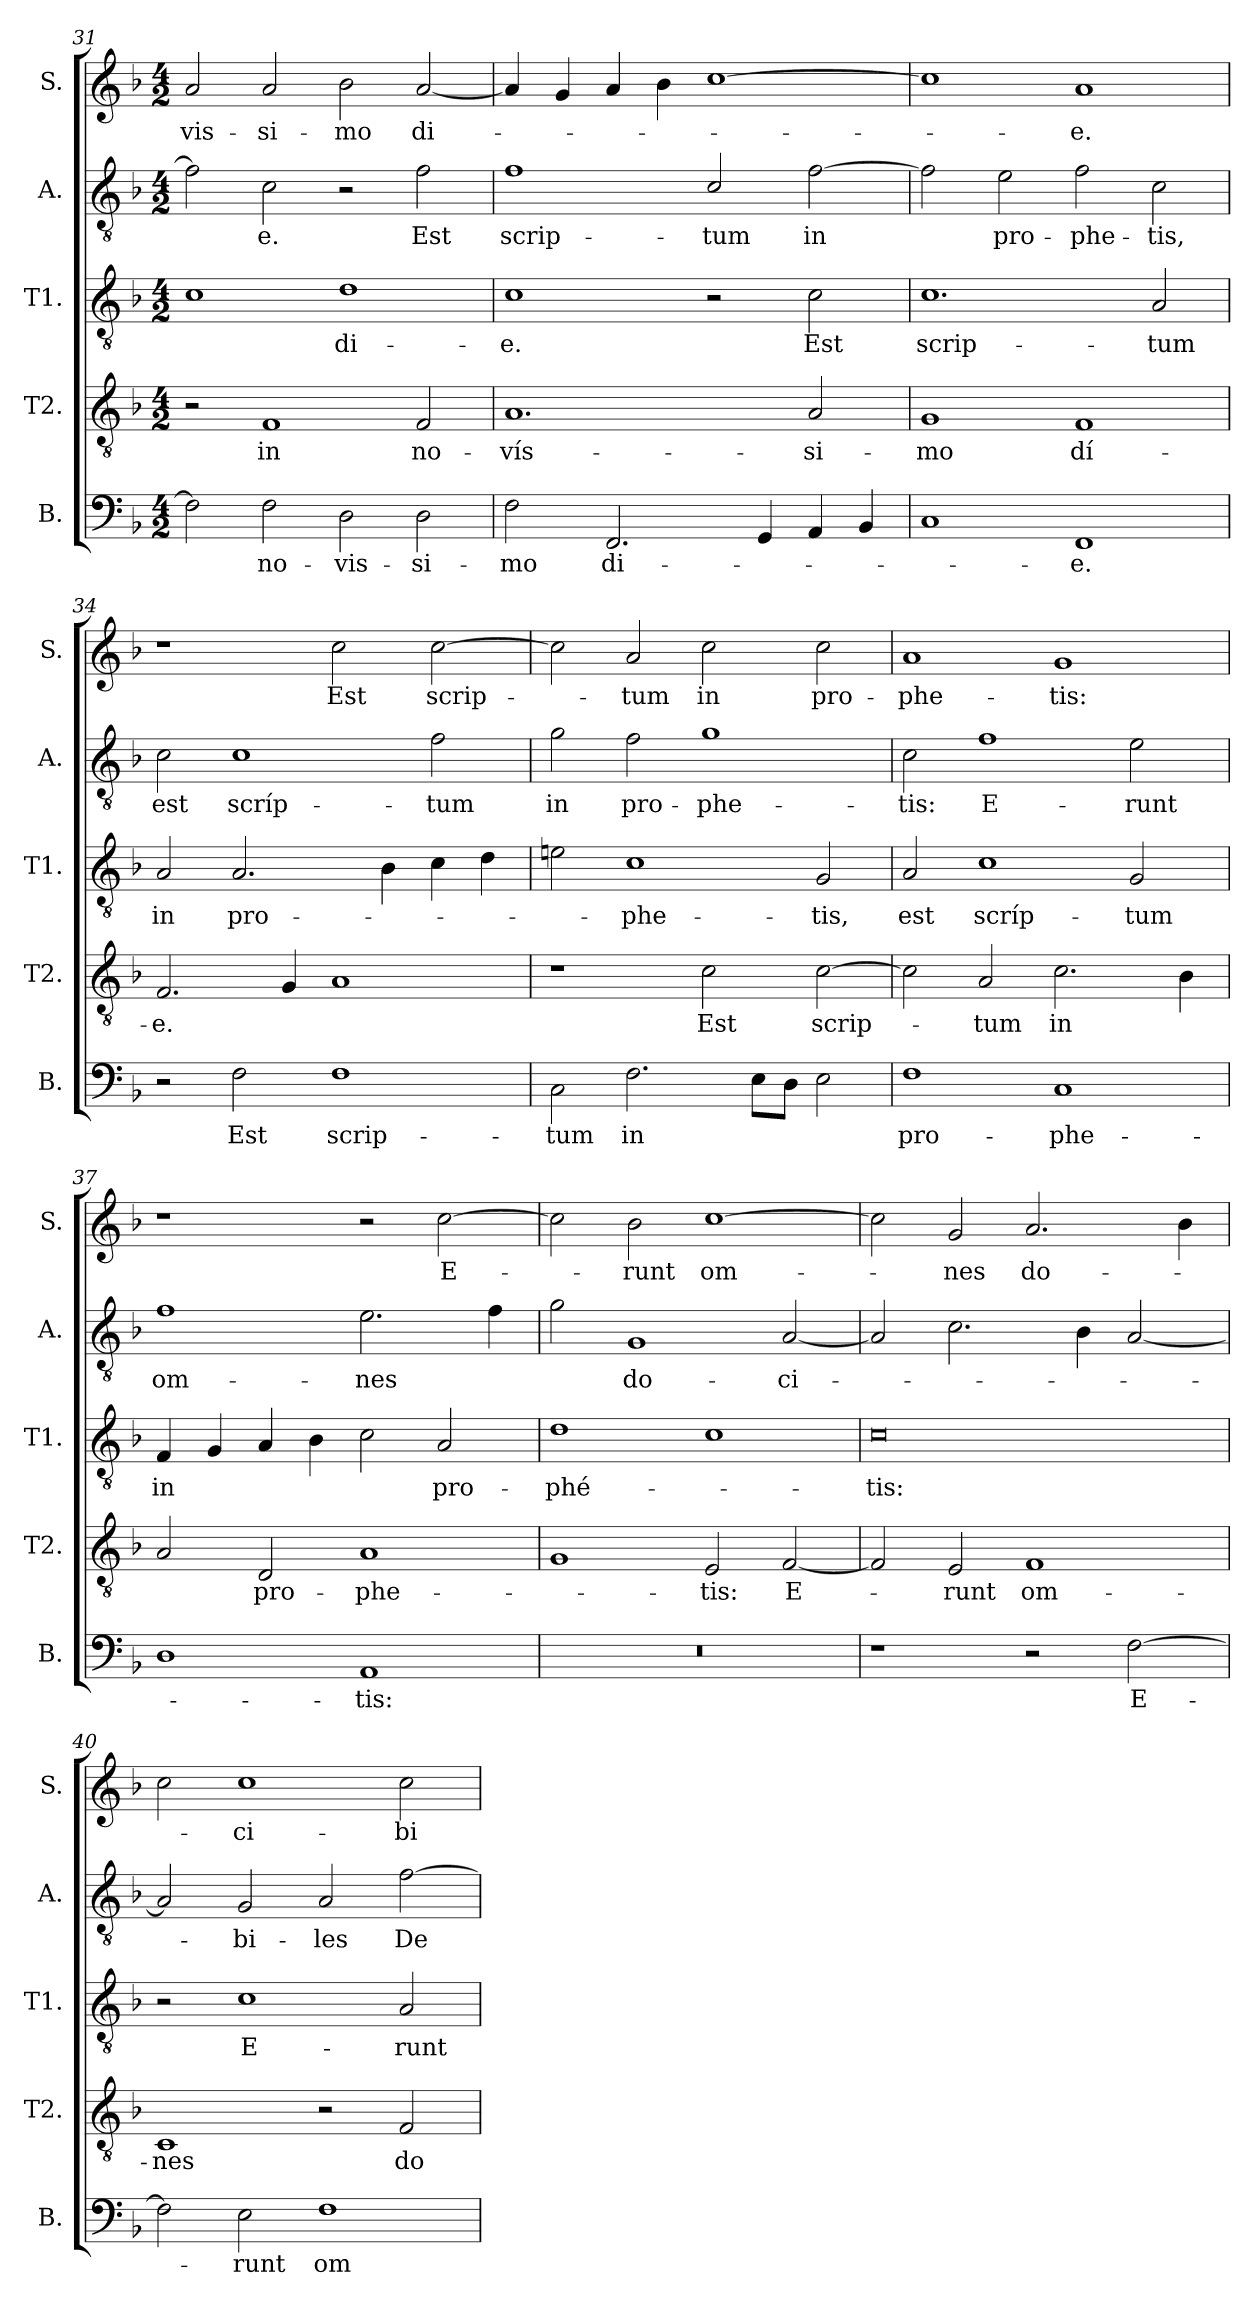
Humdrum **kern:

**kern	**text	**kern	**text	**kern	**text	**kern	**text	**kern	**text
*part5	*part5	*part4	*part4	*part3	*part3	*part2	*part2	*part1	*part1
*staff5	*staff5	*staff4	*staff4	*staff3	*staff3	*staff2	*staff2	*staff1	*staff1
*I"B.	*	*I"T2.	*	*I"T1.	*	*I"A.	*	*I"S.	*
*I'B.	*	*I'T2.	*	*I'T1.	*	*I'A.	*	*I'S.	*
!!LO:PB:g=z
*clefF4	*	*clefGv2	*	*clefGv2	*	*clefGv2	*	*clefG2	*
*k[b-]	*	*k[b-]	*	*k[b-]	*	*k[b-]	*	*k[b-]	*
*F:	*	*F:	*	*F:	*	*F:	*	*F:	*
*M4/2	*	*M4/2	*	*M4/2	*	*M4/2	*	*M4/2	*
=31	=31	=31	=31	=31	=31	=31	=31	=31	=31
2F\]	.	2r	.	1c	.	2f\]	.	2a/	-vis-
2F\	no-	1F	in	.	.	2c\	-e.	2a/	-si-
2D\	-vis-	.	.	1d	di-	2r	.	2b-\	-mo
2D\	-si-	2F/	no-	.	.	2f\	Est	[2a/	di-
=32	=32	=32	=32	=32	=32	=32	=32	=32	=32
2F\	-mo	1.A	-vís-	1c	-e.	1f	scrip-	4a/]	.
.	.	.	.	.	.	.	.	4g/	.
2.FF/	di-	.	.	.	.	.	.	4a/	.
.	.	.	.	.	.	.	.	4b-\	.
.	.	.	.	2r	.	2c/	-tum	[1cc	.
4GG/	.	.	.	.	.	.	.	.	.
4AA/	.	2A/	-si-	2c\	Est	[2f\	in	.	.
4BB-/	.	.	.	.	.	.	.	.	.
=33	=33	=33	=33	=33	=33	=33	=33	=33	=33
1C	.	1G	-mo	1.c	scrip-	2f\]	.	1cc]	.
.	.	.	.	.	.	2e\	pro-	.	.
1FF	-e.	1F	dí-	.	.	2f\	-phe-	1a	-e.
.	.	.	.	2A/	-tum	2c\	-tis,	.	.
=34	=34	=34	=34	=34	=34	=34	=34	=34	=34
2r	.	2.F/	-e.	2A/	in	2c\	est	1r	.
2F\	Est	.	.	2.A/	pro-	1c	scríp-	.	.
.	.	4G/	.	.	.	.	.	.	.
1F	scrip-	1A	.	.	.	.	.	2cc\	Est
.	.	.	.	4B-\	.	.	.	.	.
.	.	.	.	4c\	.	2f\	-tum	[2cc\	scrip-
.	.	.	.	4d\	.	.	.	.	.
!!LO:LB:g=z
=35	=35	=35	=35	=35	=35	=35	=35	=35	=35
2C\	-tum	1r	.	2en\	.	2g\	in	2cc\]	.
2.F\	in	.	.	1c	-phe-	2f\	pro-	2a/	-tum
.	.	2c\	Est	.	.	1g	-phe-	2cc\	in
8E\L	.	.	.	.	.	.	.	.	.
8D\J	.	.	.	.	.	.	.	.	.
2E\	.	[2c\	scrip-	2G/	-tis,	.	.	2cc\	pro-
=36	=36	=36	=36	=36	=36	=36	=36	=36	=36
1F	pro-	2c\]	.	2A/	est	2c\	-tis:	1a	-phe-
.	.	2A/	-tum	1c	scríp-	1f	E-	.	.
1C	-phe-	2.c\	in	.	.	.	.	1g	-tis:
.	.	.	.	2G/	-tum	2e\	-runt	.	.
.	.	4B-\	.	.	.	.	.	.	.
=37	=37	=37	=37	=37	=37	=37	=37	=37	=37
1D	.	2A/	.	4F/	in	1f	om-	1r	.
.	.	.	.	4G/	.	.	.	.	.
.	.	2D/	pro-	4A/	.	.	.	.	.
.	.	.	.	4B-\	.	.	.	.	.
1AA	-tis:	1A	-phe-	2c\	.	2.e\	-nes	2r	.
.	.	.	.	2A/	pro-	.	.	[2cc\	E-
.	.	.	.	.	.	4f\	.	.	.
=38	=38	=38	=38	=38	=38	=38	=38	=38	=38
0r	.	1G	.	1d	-phé-	2g\	.	2cc\]	.
.	.	.	.	.	.	1G	do-	2b-\	-runt
.	.	2E/	-tis:	1c	.	.	.	[1cc	om-
.	.	[2F/	E-	.	.	[2A/	-ci-	.	.
!!LO:PB:g=z
=39	=39	=39	=39	=39	=39	=39	=39	=39	=39
1r	.	2F/]	.	0c	-tis:	2A/]	.	2cc\]	.
.	.	2E/	-runt	.	.	2.c\	.	2g/	-nes
2r	.	1F	om-	.	.	.	.	2.a/	do-
.	.	.	.	.	.	4B-\	.	.	.
[2F\	E-	.	.	.	.	[2A/	.	.	.
.	.	.	.	.	.	.	.	4b-\	.
=40	=40	=40	=40	=40	=40	=40	=40	=40	=40
2F\]	.	1C	-nes	2r	.	2A/]	.	2cc\	.
2E\	-runt	.	.	1c	E-	2G/	-bi-	1cc	-ci-
1F	om-	2r	.	.	.	2A/	-les	.	.
.	.	2F/	do-	2A/	-runt	[2f\	De-	2cc\	-bi-
=	=	=	=	=	=	=	=	=	=
*-	*-	*-	*-	*-	*-	*-	*-	*-	*-
